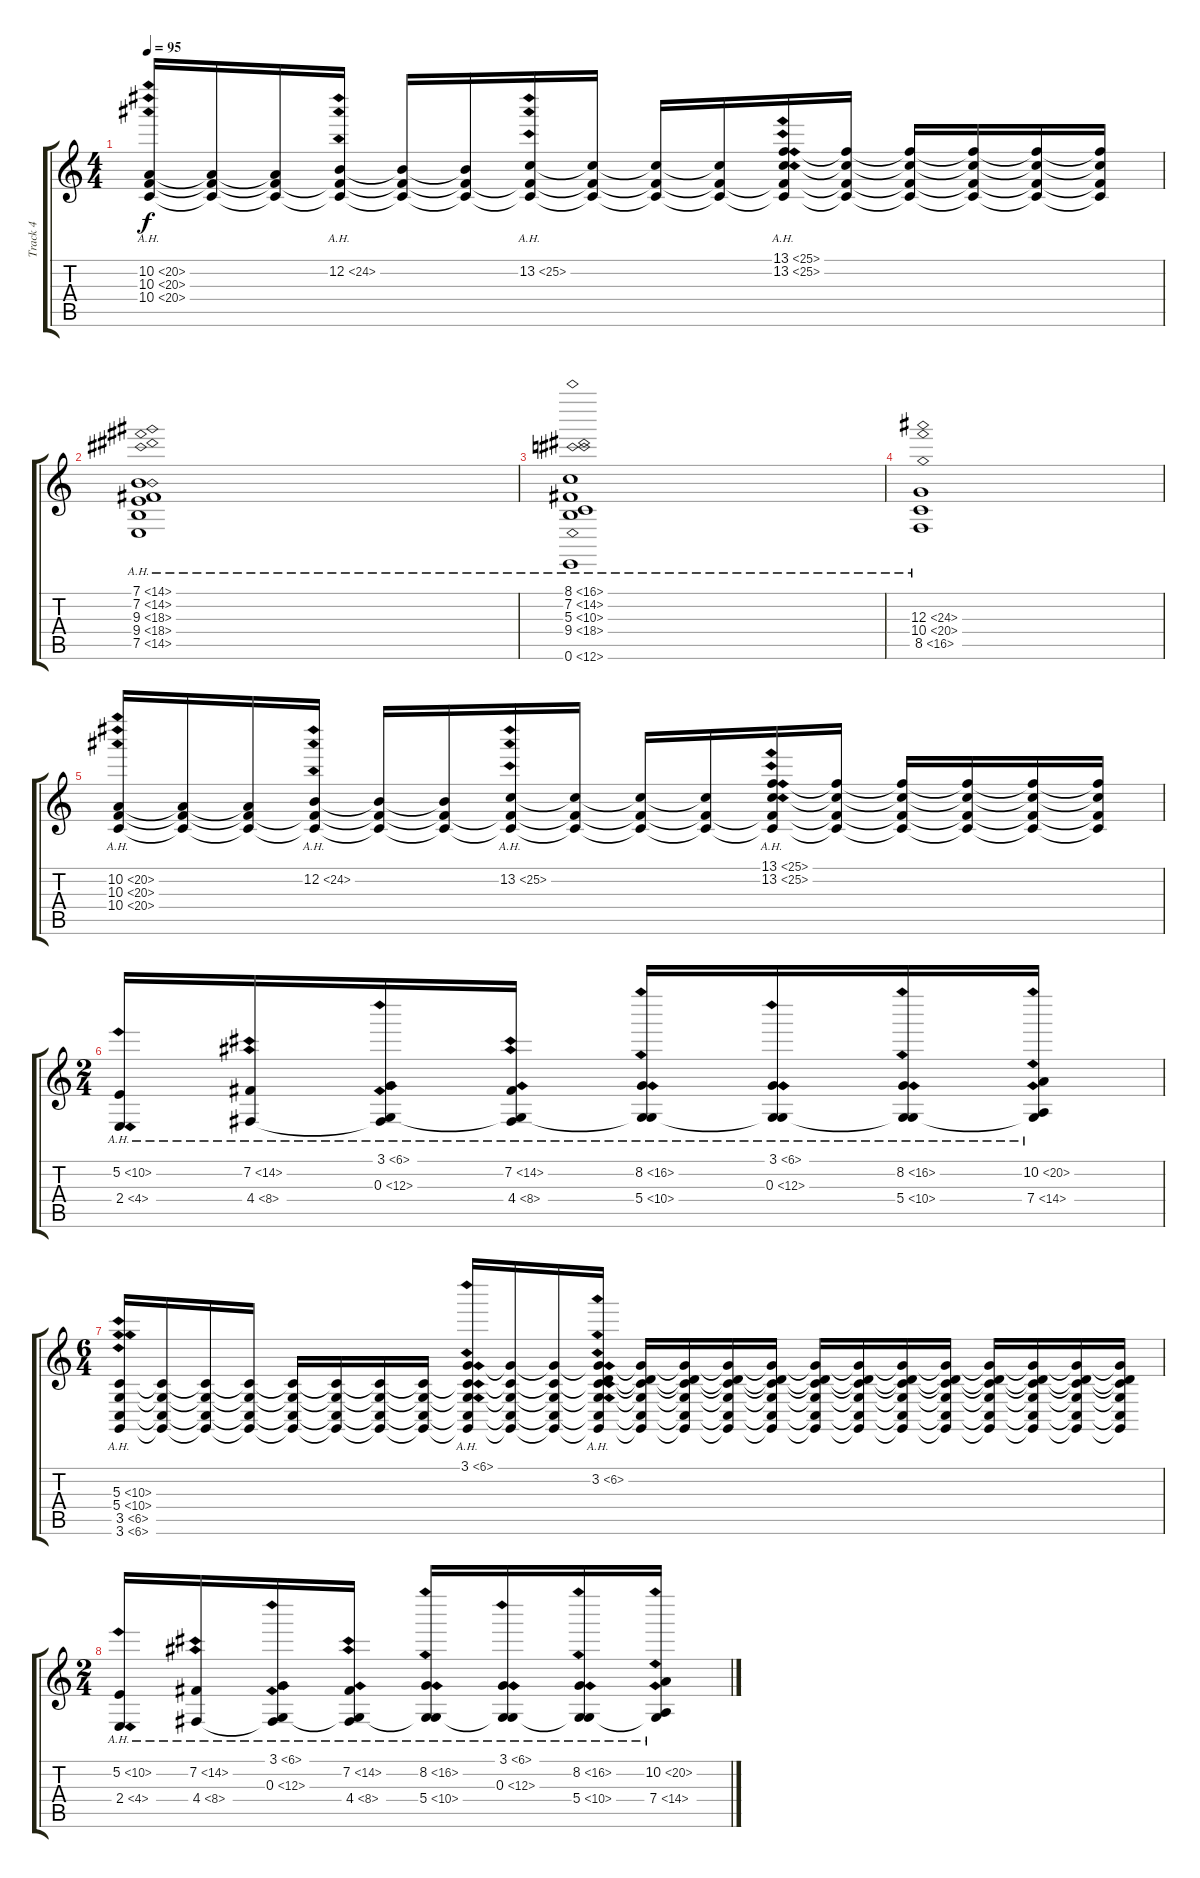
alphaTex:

\track ("Track 4" "Track 4") {instrument stringensemble1}
\staff {score tabs}
\tuning (E4 B3 G3 D3 A2 E2) {hide}
\ts (4 4)
\tempo 95
\clef g2
\ks c
(10.2{ah 10} 10.3{ah 10} 10.4{ah 10}).16{dy f} (10.2{t} 10.3{t} 10.4{t}).16 (10.2{t} 10.3{t} 10.4{t}).16 (12.2{ah 12} 10.3{ah 10 t} 10.4{ah 10 t}).16 (12.2{t} 10.3{t} 10.4{t}).16 (12.2{t} 10.3{t} 10.4{t}).16 (13.2{ah 12} 10.3{ah 10 t} 10.4{ah 10 t}).16 (13.2{t} 10.3{t} 10.4{t}).16 (13.2{t} 10.3{t} 10.4{t}).16 (13.2{t} 10.3{t} 10.4{t}).16 (13.1{ah 12} 13.2{ah 12} 10.3{ah 12 t} 10.4{ah 12 t}).16 (13.1{t} 13.2{t} 10.3{t} 10.4{t}).16 (13.1{t} 13.2{t} 10.3{t} 10.4{t}).16 (13.1{t} 13.2{t} 10.3{t} 10.4{t}).16 (13.1{t} 13.2{t} 10.3{t} 10.4{t}).16 (13.1{t} 13.2{t} 10.3{t} 10.4{t}).16 |
(7.1{ah 7} 7.2{ah 7} 9.3{ah 9} 9.4{ah 9} 7.5{ah 7}).1{instrument stringensemble1} |
(8.1{ah 8} 7.2{ah 7} 5.3{ah 5} 9.4{ah 9} 0.6{ah 12}).1 |
(12.3{ah 12} 10.4{ah 10} 8.5{ah 8}).1 |
(10.2{ah 10} 10.3{ah 10} 10.4{ah 10}).16 (10.2{t} 10.3{t} 10.4{t}).16 (10.2{t} 10.3{t} 10.4{t}).16 (12.2{ah 12} 10.3{ah 10 t} 10.4{ah 10 t}).16 (12.2{t} 10.3{t} 10.4{t}).16 (12.2{t} 10.3{t} 10.4{t}).16 (13.2{ah 12} 10.3{ah 10 t} 10.4{ah 10 t}).16 (13.2{t} 10.3{t} 10.4{t}).16 (13.2{t} 10.3{t} 10.4{t}).16 (13.2{t} 10.3{t} 10.4{t}).16 (13.1{ah 12} 13.2{ah 12} 10.3{ah 12 t} 10.4{ah 12 t}).16 (13.1{t} 13.2{t} 10.3{t} 10.4{t}).16 (13.1{t} 13.2{t} 10.3{t} 10.4{t}).16 (13.1{t} 13.2{t} 10.3{t} 10.4{t}).16 (13.1{t} 13.2{t} 10.3{t} 10.4{t}).16 (13.1{t} 13.2{t} 10.3{t} 10.4{t}).16 |
\ts (2 4)
(5.2{ah 5} 2.4{ah 2}).16{instrument electricgrandpiano} (7.2{ah 7} 4.4{ah 4}).16 (3.1{ah 3} 0.3{ah 12} 4.4{ah 12 t}).16 (7.2{ah 7} 0.3{ah 12 t} 4.4{ah 4}).16 (8.2{ah 8} 0.3{ah 12 t} 5.4{ah 5}).16 (3.1{ah 3} 0.3{ah 12} 5.4{ah 12 t}).16 (8.2{ah 8} 0.3{ah 12 t} 5.4{ah 5}).16 (10.2{ah 10} 0.3{ah 12 t} 7.4{ah 7}).16 |
\ts (6 4)
(5.3{ah 5} 5.4{ah 5} 3.5{ah 3} 3.6{ah 3}).16{instrument stringensemble1} (5.3{t} 5.4{t} 3.5{t} 3.6{t}).16 (5.3{t} 5.4{t} 3.5{t} 3.6{t}).16 (5.3{t} 5.4{t} 3.5{t} 3.6{t}).16 (5.3{t} 5.4{t} 3.5{t} 3.6{t}).16 (5.3{t} 5.4{t} 3.5{t} 3.6{t}).16 (5.3{t} 5.4{t} 3.5{t} 3.6{t}).16 (5.3{t} 5.4{t} 3.5{t} 3.6{t}).16 (3.1{ah 3} 5.3{ah 12 t} 5.4{ah 12 t} 3.5{ah 12 t} 3.6{ah 12 t}).16 (3.1{t} 5.3{t} 5.4{t} 3.5{t} 3.6{t}).16 (3.1{t} 5.3{t} 5.4{t} 3.5{t} 3.6{t}).16 (3.1{ah 12 t} 3.2{ah 3} 5.3{ah 12 t} 5.4{ah 12 t} 3.5{ah 12 t} 3.6{ah 12 t}).16 (3.1{t} 3.2{t} 5.3{t} 5.4{t} 3.5{t} 3.6{t}).16 (3.1{t} 3.2{t} 5.3{t} 5.4{t} 3.5{t} 3.6{t}).16 (3.1{t} 3.2{t} 5.3{t} 5.4{t} 3.5{t} 3.6{t}).16 (3.1{t} 3.2{t} 5.3{t} 5.4{t} 3.5{t} 3.6{t}).16 (3.1{t} 3.2{t} 5.3{t} 5.4{t} 3.5{t} 3.6{t}).16 (3.1{t} 3.2{t} 5.3{t} 5.4{t} 3.5{t} 3.6{t}).16 (3.1{t} 3.2{t} 5.3{t} 5.4{t} 3.5{t} 3.6{t}).16 (3.1{t} 3.2{t} 5.3{t} 5.4{t} 3.5{t} 3.6{t}).16 (3.1{t} 3.2{t} 5.3{t} 5.4{t} 3.5{t} 3.6{t}).16 (3.1{t} 3.2{t} 5.3{t} 5.4{t} 3.5{t} 3.6{t}).16 (3.1{t} 3.2{t} 5.3{t} 5.4{t} 3.5{t} 3.6{t}).16 (3.1{t} 3.2{t} 5.3{t} 5.4{t} 3.5{t} 3.6{t}).16 |
\ts (2 4)
(5.2{ah 5} 2.4{ah 2}).16{instrument electricgrandpiano} (7.2{ah 7} 4.4{ah 4}).16 (3.1{ah 3} 0.3{ah 12} 4.4{ah 12 t}).16 (7.2{ah 7} 0.3{ah 12 t} 4.4{ah 4}).16 (8.2{ah 8} 0.3{ah 12 t} 5.4{ah 5}).16 (3.1{ah 3} 0.3{ah 12} 5.4{ah 12 t}).16 (8.2{ah 8} 0.3{ah 12 t} 5.4{ah 5}).16 (10.2{ah 10} 0.3{ah 12 t} 7.4{ah 7}).16
